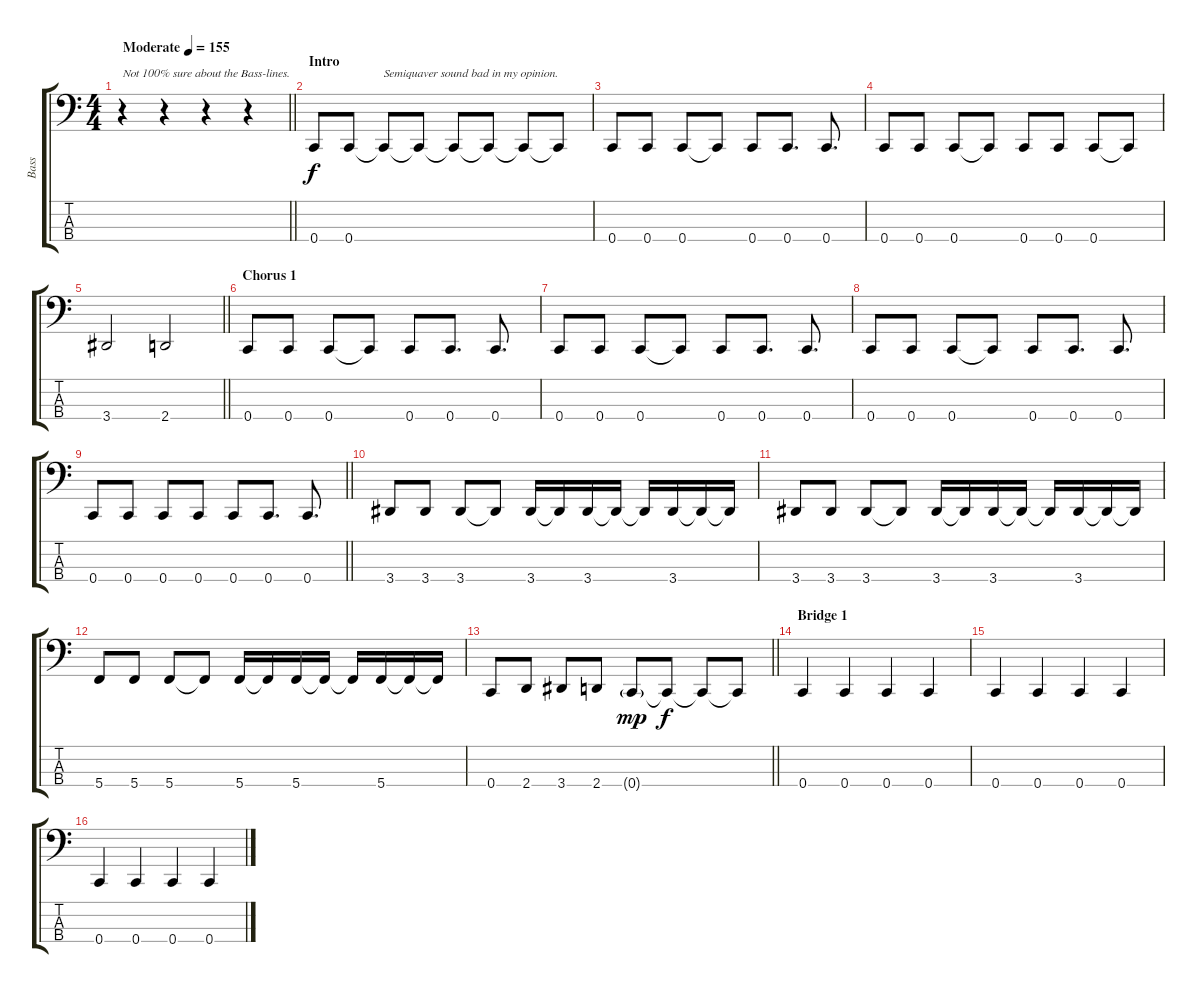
\track ("Bass" "Bass") {instrument electricbasspick}
\staff {score tabs}
\tuning (F2 C2 G1 C1) {hide}
\ts (4 4)
\tempo (155 "Moderate")
\clef f4
\barLineRight lightlight
\ks c
r.4{txt "Not 100% sure about the Bass-lines. " dy f instrument electricbasspick} r.4 r.4 r.4 |
\section ("" "Intro")
0.4.8 0.4.8 0.4{t}.8{txt "Semiquaver sound bad in my opinion."} 0.4{t}.8 0.4{t}.8 0.4{t}.8 0.4{t}.8 0.4{t}.8 |
0.4.8 0.4.8 0.4.8 0.4{t}.8 0.4.8 0.4.8{d} 0.4.8{d} |
0.4.8 0.4.8 0.4.8 0.4{t}.8 0.4.8 0.4.8 0.4.8 0.4{t}.8 |
\barLineRight lightlight
3.4.2 2.4.2 |
\section ("" "Chorus 1")
0.4.8 0.4.8 0.4.8 0.4{t}.8 0.4.8 0.4.8{d} 0.4.8{d} |
0.4.8 0.4.8 0.4.8 0.4{t}.8 0.4.8 0.4.8{d} 0.4.8{d} |
0.4.8 0.4.8 0.4.8 0.4{t}.8 0.4.8 0.4.8{d} 0.4.8{d} |
\barLineRight lightlight
0.4.8 0.4.8 0.4.8 0.4.8 0.4.8 0.4.8{d} 0.4.8{d} |
3.4.8 3.4.8 3.4.8 3.4{t}.8 3.4.16 3.4{t}.16 3.4.16 3.4{t}.16 3.4{t}.16 3.4.16 3.4{t}.16 3.4{t}.16 |
3.4.8 3.4.8 3.4.8 3.4{t}.8 3.4.16 3.4{t}.16 3.4.16 3.4{t}.16 3.4{t}.16 3.4.16 3.4{t}.16 3.4{t}.16 |
5.4.8 5.4.8 5.4.8 5.4{t}.8 5.4.16 5.4{t}.16 5.4.16 5.4{t}.16 5.4{t}.16 5.4.16 5.4{t}.16 5.4{t}.16 |
\barLineRight lightlight
0.4.8 2.4.8 3.4.8 2.4.8 0.4{g}.8{dy mp} 0.4{t}.8{dy f} 0.4{t}.8 0.4{t}.8 |
\section ("" "Bridge 1")
0.4.4 0.4.4 0.4.4 0.4.4 |
0.4.4 0.4.4 0.4.4 0.4.4 |
0.4.4 0.4.4 0.4.4 0.4.4
